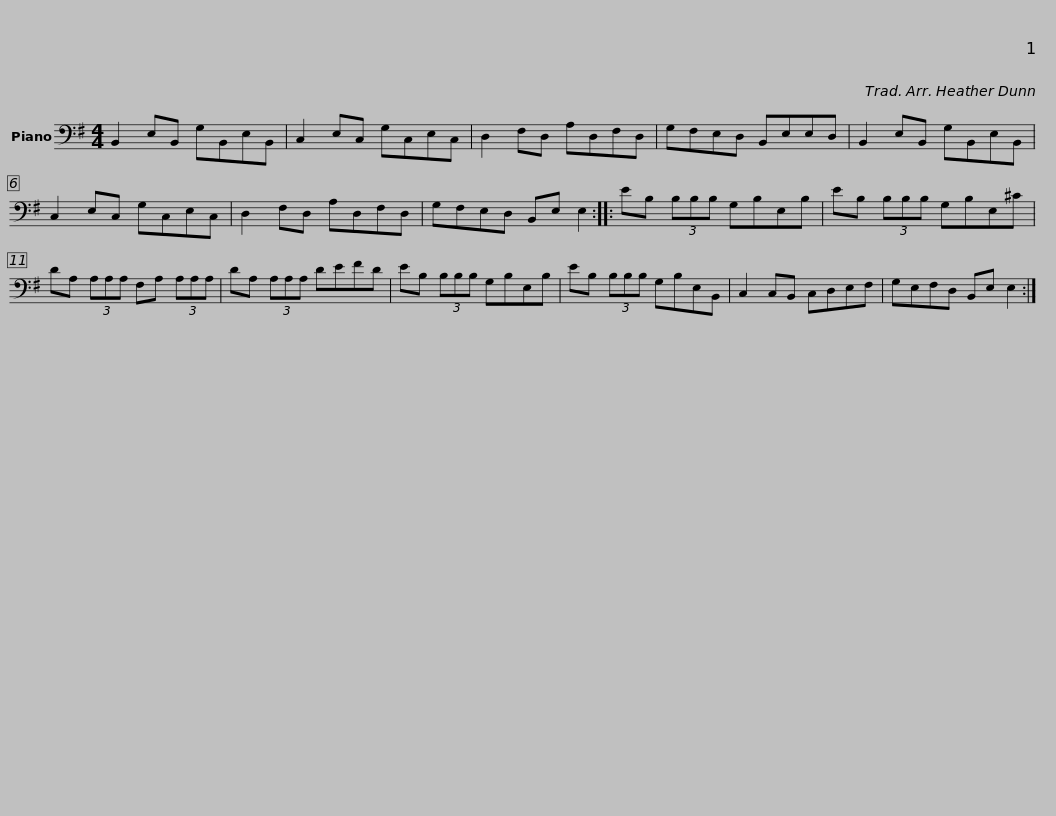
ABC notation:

X:1
L:1/8
M:4/4
I:linebreak $
K:G
V:1 bass
V:1
 B,,2 E,B,, G,B,,E,B,, | C,2 E,C, G,C,E,C, | D,2 F,D, A,D,F,D, | G,F,E,D, B,,E,E,D, | B,,2 E,B,, G,B,,E,B,, | %5
 C,2 E,C, G,C,E,C, |$ D,2 F,D, A,D,F,D, | G,F,E,D, B,,E, E,2 :: EB, (3B,B,B, G,B,E,B, | EB, (3B,B,B, G,B,E,^C | %10
 DA, (3A,A,A, F,A, (3A,A,A, |$ DA, (3A,A,A, DEFD | EB, (3B,B,B, G,B,E,B, | EB, (3B,B,B, G,B,E,B,, | C,2 C,B,, C,D,E,F, | %15
 G,E,F,D, B,,E, E,2 :| %16
